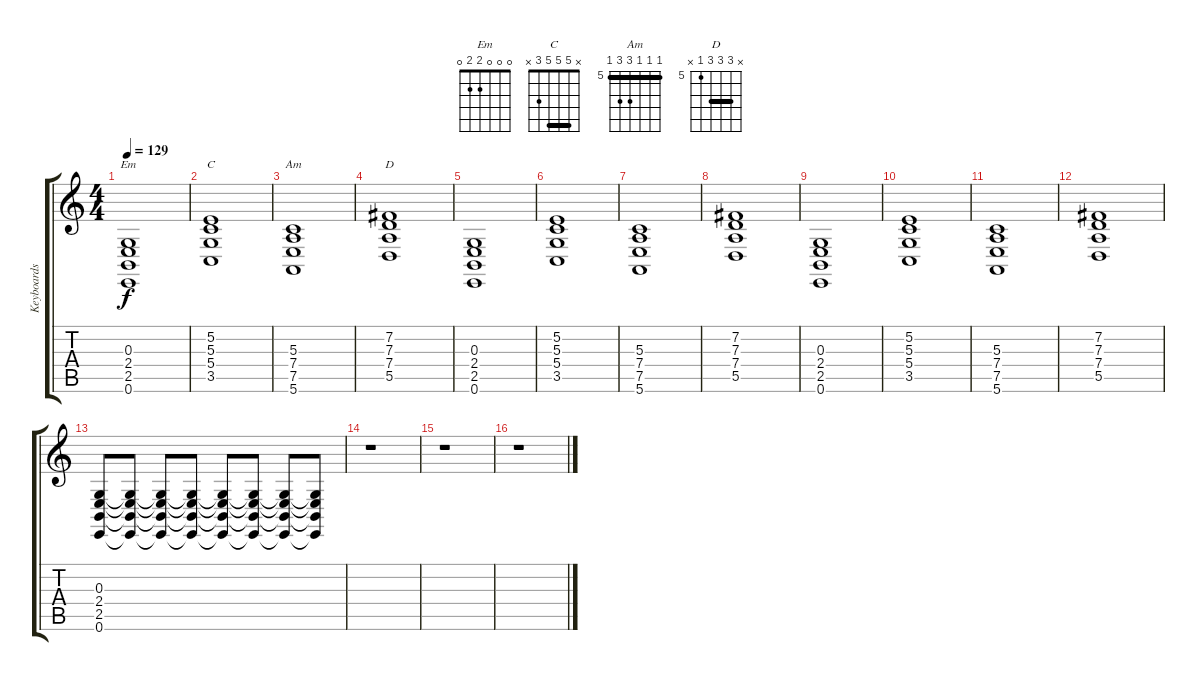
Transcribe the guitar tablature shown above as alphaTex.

\track ("Keyboards 2" "Keyboards ") {instrument stringensemble1}
\staff {score tabs}
\tuning (E4 B3 G3 D3 A2 E2) {hide}
\chord ("Em" 0 0 0 2 2 0)
\chord ("C" x 5 5 5 3 x) {barre 5}
\chord ("Am" 5 5 5 7 7 5) {firstfret 5 barre 5}
\chord ("D" x 7 7 7 5 x) {firstfret 5 barre 7}
\ts (4 4)
\tempo 129
\clef g2
\ks c
(0.3 2.4 2.5 0.6).1{ch "Em" dy f} |
(5.2 5.3 5.4 3.5).1{ch "C"} |
(5.3 7.4 7.5 5.6).1{ch "Am"} |
(7.2 7.3 7.4 5.5).1{ch "D"} |
(0.3 2.4 2.5 0.6).1 |
(5.2 5.3 5.4 3.5).1 |
(5.3 7.4 7.5 5.6).1 |
(7.2 7.3 7.4 5.5).1 |
(0.3 2.4 2.5 0.6).1 |
(5.2 5.3 5.4 3.5).1 |
(5.3 7.4 7.5 5.6).1 |
(7.2 7.3 7.4 5.5).1 |
(0.3 2.4 2.5 0.6).8 (0.3{t} 2.4{t} 2.5{t} 0.6{t}).8{volume 12} (0.3{t} 2.4{t} 2.5{t} 0.6{t}).8{volume 11} (0.3{t} 2.4{t} 2.5{t} 0.6{t}).8{volume 9} (0.3{t} 2.4{t} 2.5{t} 0.6{t}).8{volume 8} (0.3{t} 2.4{t} 2.5{t} 0.6{t}).8{volume 6} (0.3{t} 2.4{t} 2.5{t} 0.6{t}).8{volume 4} (0.3{t} 2.4{t} 2.5{t} 0.6{t}).8{volume 2} |
r.1 |
r.1 |
r.1
